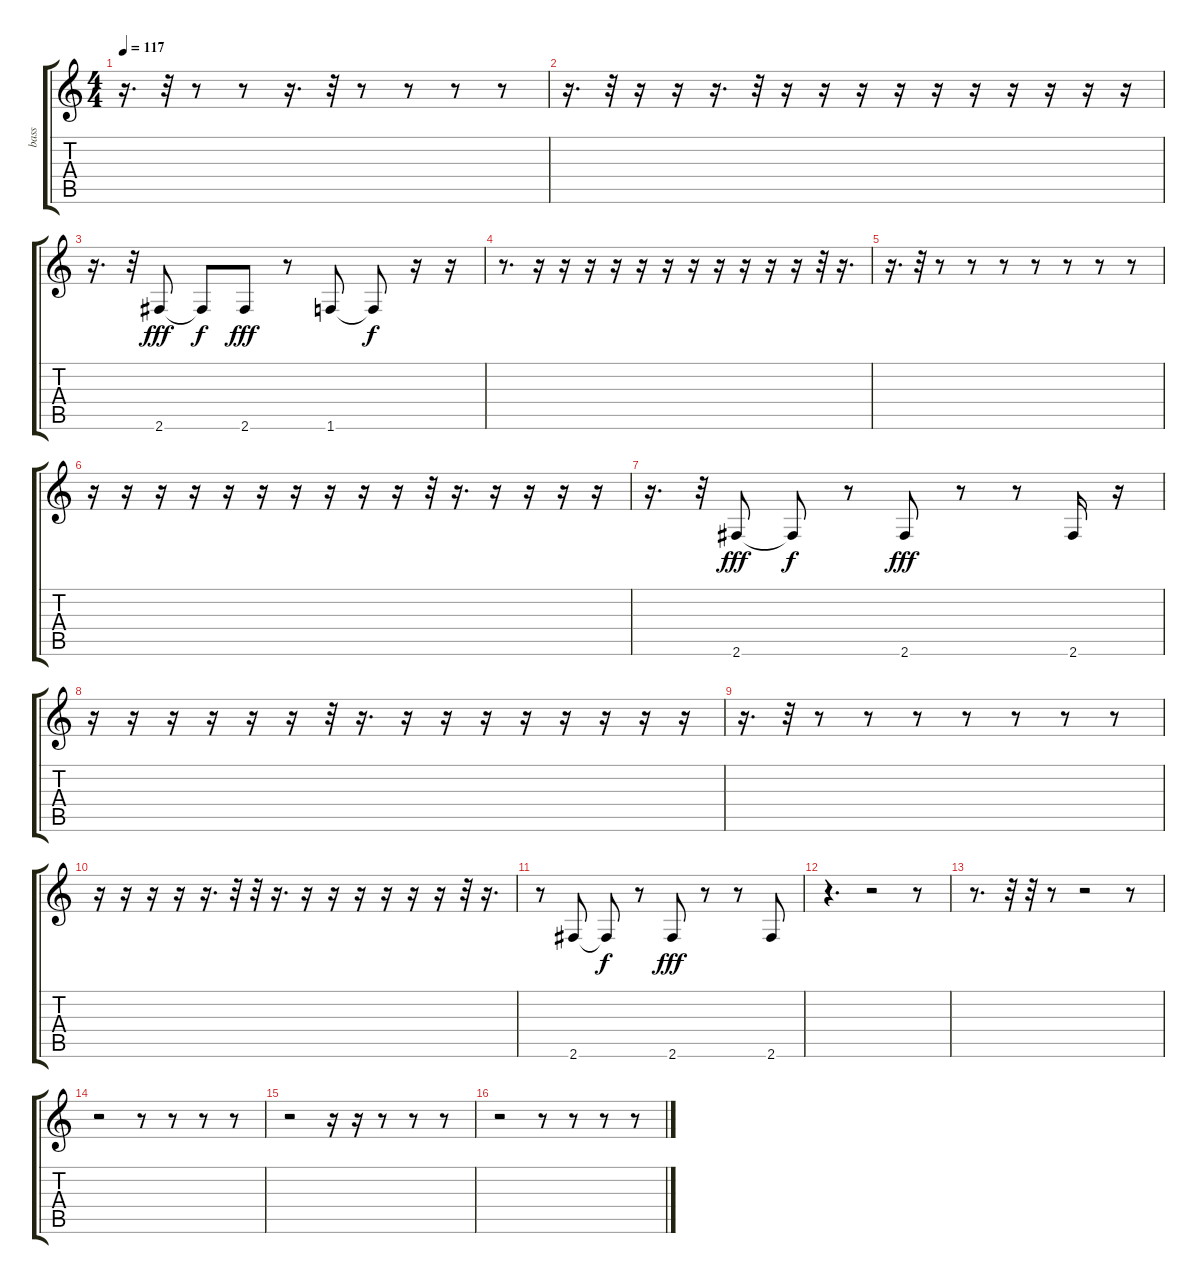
\track ("bass" "bass") {instrument electricbassfinger}
\staff {score tabs}
\tuning (E4 B3 G3 D3 A2 E2) {hide}
\ts (4 4)
\tempo 117
\clef g2
\ks c
r.16{d dy fff} r.32 r.8 r.8 r.16{d} r.32 r.8 r.8 r.8 r.8 |
r.16{d} r.32 r.16 r.16 r.16{d} r.32 r.16 r.16 r.16 r.16 r.16 r.16 r.16 r.16 r.16 r.16 |
r.16{d} r.32 2.6.8 2.6{t}.8{dy f} 2.6.8{dy fff} r.8 1.6.8 1.6{t}.8{dy f} r.16 r.16 |
r.8{d} r.16 r.16 r.16 r.16 r.16 r.16 r.16 r.16 r.16 r.16 r.16 r.32 r.16{d} |
r.16{d} r.32 r.8 r.8 r.8 r.8 r.8 r.8 r.8 |
r.16 r.16 r.16 r.16 r.16 r.16 r.16 r.16 r.16 r.16 r.32 r.16{d} r.16 r.16 r.16 r.16 |
r.16{d} r.32 2.6.8{dy fff} 2.6{t}.8{dy f} r.8 2.6.8{dy fff} r.8 r.8 2.6.16 r.16 |
r.16 r.16 r.16 r.16 r.16 r.16 r.32 r.16{d} r.16 r.16 r.16 r.16 r.16 r.16 r.16 r.16 |
r.16{d} r.32 r.8 r.8 r.8 r.8 r.8 r.8 r.8 |
r.16 r.16 r.16 r.16 r.16{d} r.32 r.32 r.16{d} r.16 r.16 r.16 r.16 r.16 r.16 r.32 r.16{d} |
r.8 2.6.8 2.6{t}.8{dy f} r.8 2.6.8{dy fff} r.8 r.8 2.6.8 |
r.4{d} r.2 r.8 |
r.8{d} r.32 r.32 r.8 r.2 r.8 |
r.2 r.8 r.8 r.8 r.8 |
r.2 r.16 r.16 r.8 r.8 r.8 |
r.2 r.8 r.8 r.8 r.8
